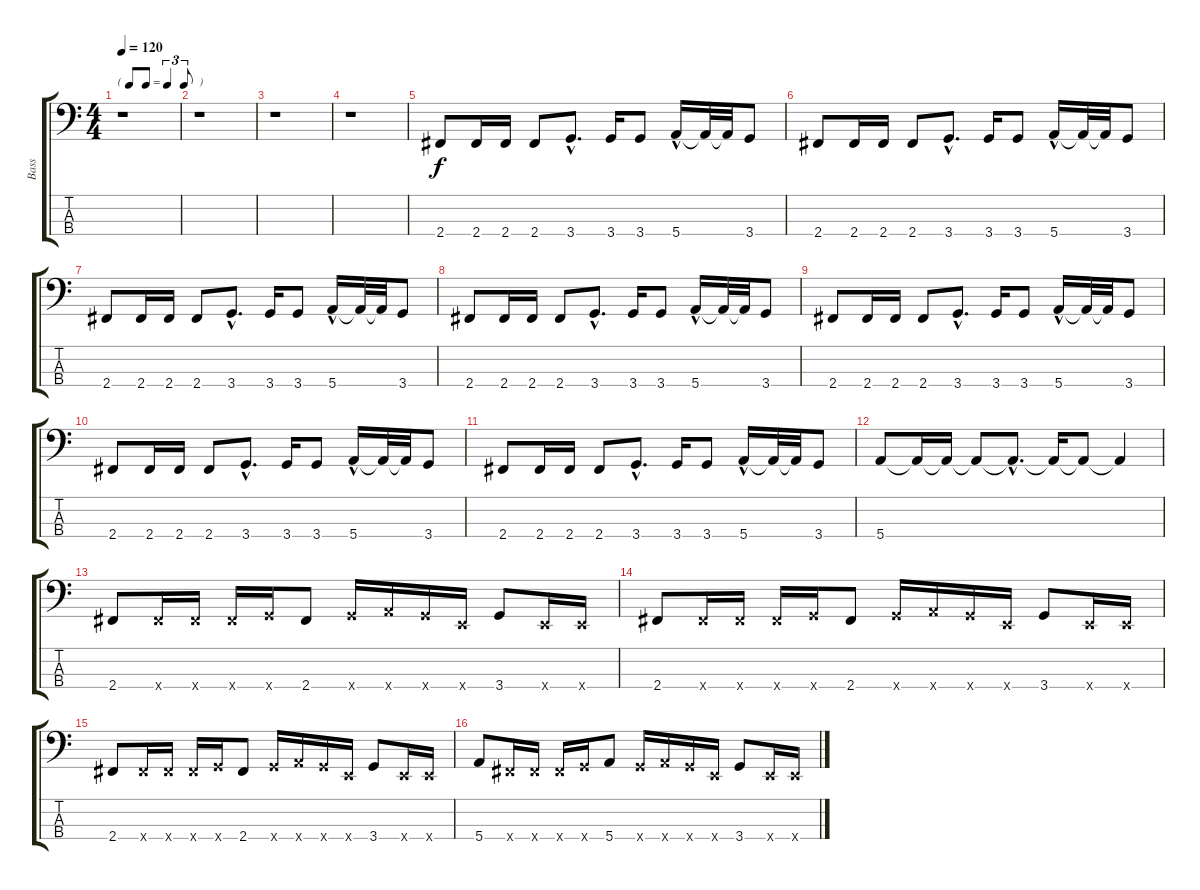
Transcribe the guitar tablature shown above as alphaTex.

\track ("Bass" "Bass") {instrument electricbasspick}
\staff {score tabs}
\tuning (G2 D2 A1 E1) {hide}
\ts (4 4)
\tf triplet8th
\tempo 120
\clef f4
\ks c
r.1{dy f instrument electricbasspick} |
r.1 |
r.1 |
r.1 |
2.4.8 2.4.16 2.4.16 2.4.8 3.4{hac}.8{d} 3.4.16 3.4.8 5.4{hac}.16 5.4{t}.32 5.4{t}.32 3.4.8 |
2.4.8 2.4.16 2.4.16 2.4.8 3.4{hac}.8{d} 3.4.16 3.4.8 5.4{hac}.16 5.4{t}.32 5.4{t}.32 3.4.8 |
2.4.8 2.4.16 2.4.16 2.4.8 3.4{hac}.8{d} 3.4.16 3.4.8 5.4{hac}.16 5.4{t}.32 5.4{t}.32 3.4.8 |
2.4.8 2.4.16 2.4.16 2.4.8 3.4{hac}.8{d} 3.4.16 3.4.8 5.4{hac}.16 5.4{t}.32 5.4{t}.32 3.4.8 |
2.4.8 2.4.16 2.4.16 2.4.8 3.4{hac}.8{d} 3.4.16 3.4.8 5.4{hac}.16 5.4{t}.32 5.4{t}.32 3.4.8 |
2.4.8 2.4.16 2.4.16 2.4.8 3.4{hac}.8{d} 3.4.16 3.4.8 5.4{hac}.16 5.4{t}.32 5.4{t}.32 3.4.8 |
2.4.8 2.4.16 2.4.16 2.4.8 3.4{hac}.8{d} 3.4.16 3.4.8 5.4{hac}.16 5.4{t}.32 5.4{t}.32 3.4.8 |
5.4.8 5.4{t}.16 5.4{t}.16 5.4{t}.8 5.4{hac t}.8{d} 5.4{t}.16 5.4{t}.8 5.4{t}.4 |
2.4.8{instrument slapbass1} 2.4{x}.16 2.4{x}.16 2.4{x}.16 3.4{x}.16 2.4.8 3.4{x}.16 5.4{x}.16 3.4{x}.16 0.4{x}.16 3.4.8 0.4{x}.16 0.4{x}.16 |
2.4.8 2.4{x}.16 2.4{x}.16 2.4{x}.16 3.4{x}.16 2.4.8 3.4{x}.16 5.4{x}.16 3.4{x}.16 0.4{x}.16 3.4.8 0.4{x}.16 0.4{x}.16 |
2.4.8 2.4{x}.16 2.4{x}.16 2.4{x}.16 3.4{x}.16 2.4.8 3.4{x}.16 5.4{x}.16 3.4{x}.16 0.4{x}.16 3.4.8 0.4{x}.16 0.4{x}.16 |
5.4.8 2.4{x}.16 2.4{x}.16 2.4{x}.16 3.4{x}.16 5.4.8 3.4{x}.16 5.4{x}.16 3.4{x}.16 0.4{x}.16 3.4.8 0.4{x}.16 0.4{x}.16
